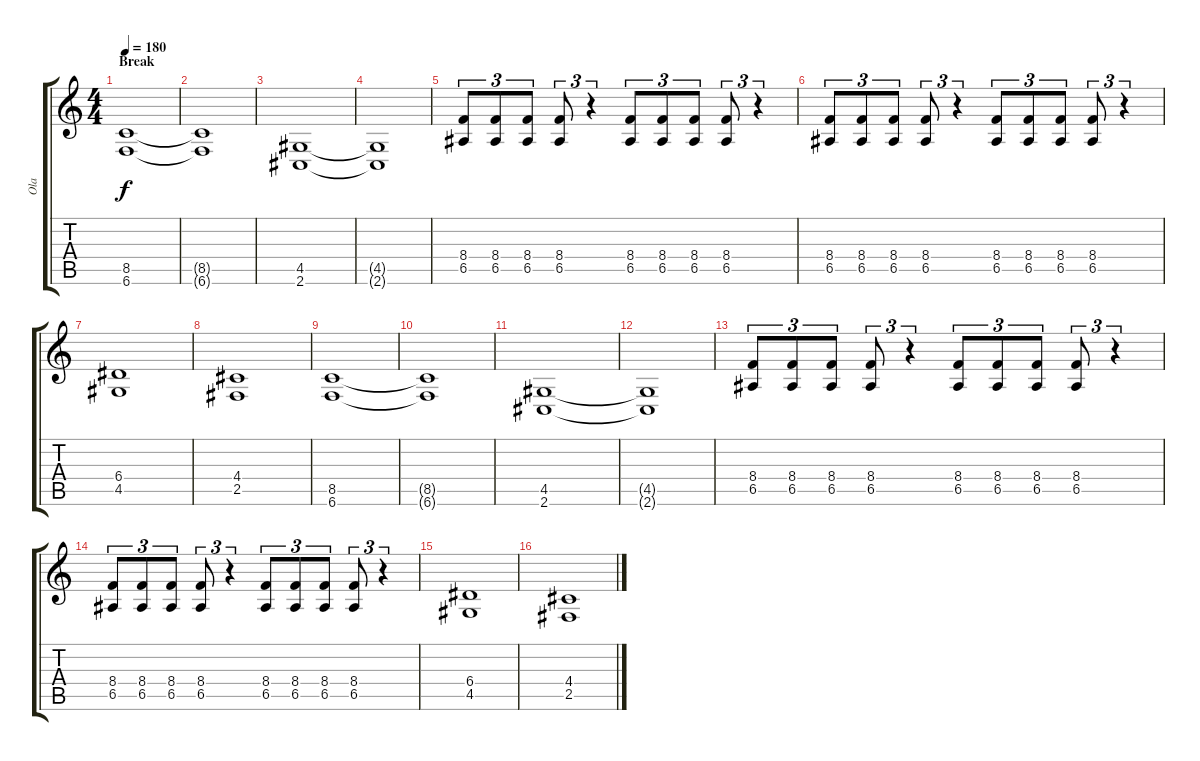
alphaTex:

\track ("Ola" "Ola") {instrument distortionguitar}
\staff {score tabs}
\tuning (B3 Gb3 D3 A2 E2 B1) {hide}
\ts (4 4)
\section ("" "Break")
\tempo 180
\clef g2
\ks c
(8.5 6.6).1{dy f} |
(8.5{t} 6.6{t}).1 |
(4.5 2.6).1 |
(4.5{t} 2.6{t}).1 |
(8.4 6.5).8{tu (3 2)} (8.4 6.5).8{tu (3 2)} (8.4 6.5).8{tu (3 2)} (8.4 6.5).8{tu (3 2)} r.4{tu (3 2)} (8.4 6.5).8{tu (3 2)} (8.4 6.5).8{tu (3 2)} (8.4 6.5).8{tu (3 2)} (8.4 6.5).8{tu (3 2)} r.4{tu (3 2)} |
(8.4 6.5).8{tu (3 2)} (8.4 6.5).8{tu (3 2)} (8.4 6.5).8{tu (3 2)} (8.4 6.5).8{tu (3 2)} r.4{tu (3 2)} (8.4 6.5).8{tu (3 2)} (8.4 6.5).8{tu (3 2)} (8.4 6.5).8{tu (3 2)} (8.4 6.5).8{tu (3 2)} r.4{tu (3 2)} |
(6.4 4.5).1 |
(4.4 2.5).1 |
(8.5 6.6).1 |
(8.5{t} 6.6{t}).1 |
(4.5 2.6).1 |
(4.5{t} 2.6{t}).1 |
(8.4 6.5).8{tu (3 2)} (8.4 6.5).8{tu (3 2)} (8.4 6.5).8{tu (3 2)} (8.4 6.5).8{tu (3 2)} r.4{tu (3 2)} (8.4 6.5).8{tu (3 2)} (8.4 6.5).8{tu (3 2)} (8.4 6.5).8{tu (3 2)} (8.4 6.5).8{tu (3 2)} r.4{tu (3 2)} |
(8.4 6.5).8{tu (3 2)} (8.4 6.5).8{tu (3 2)} (8.4 6.5).8{tu (3 2)} (8.4 6.5).8{tu (3 2)} r.4{tu (3 2)} (8.4 6.5).8{tu (3 2)} (8.4 6.5).8{tu (3 2)} (8.4 6.5).8{tu (3 2)} (8.4 6.5).8{tu (3 2)} r.4{tu (3 2)} |
(6.4 4.5).1 |
(4.4 2.5).1
